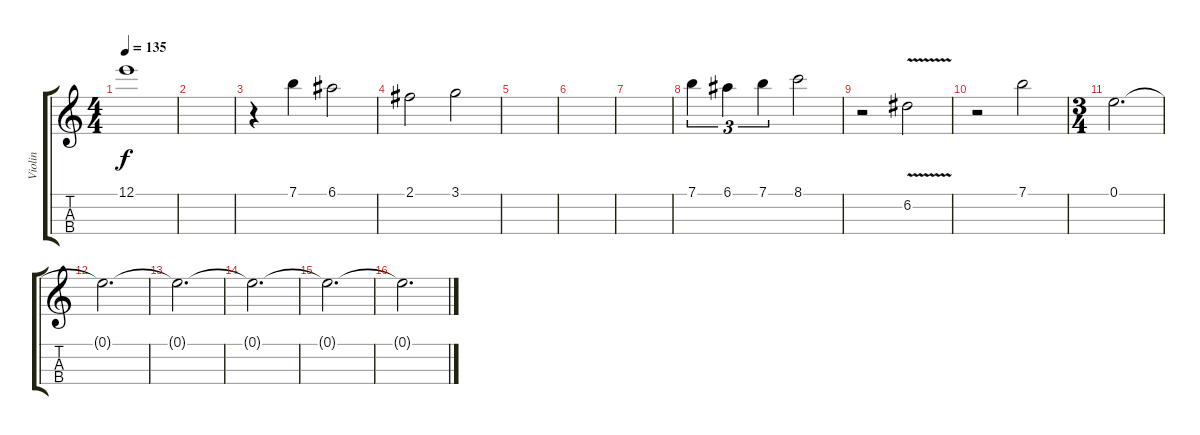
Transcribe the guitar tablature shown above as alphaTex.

\track ("Violin" "Violin") {instrument stringensemble2}
\staff {score tabs}
\tuning (E5 A4 D4 G3) {hide}
\ts (4 4)
\tempo 135
\clef g2
\ks c
12.1.1{dy f} |
|
r.4 7.1.4 6.1.2 |
2.1.2 3.1.2 |
|
|
|
7.1.4{tu (3 2)} 6.1.4{tu (3 2)} 7.1.4{tu (3 2)} 8.1.2 |
r.2 6.2{v}.2 |
r.2 7.1.2 |
\ts (3 4)
0.1.2{d} |
0.1{t}.2{d} |
0.1{t}.2{d} |
0.1{t}.2{d} |
0.1{t}.2{d} |
0.1{t}.2{d}
